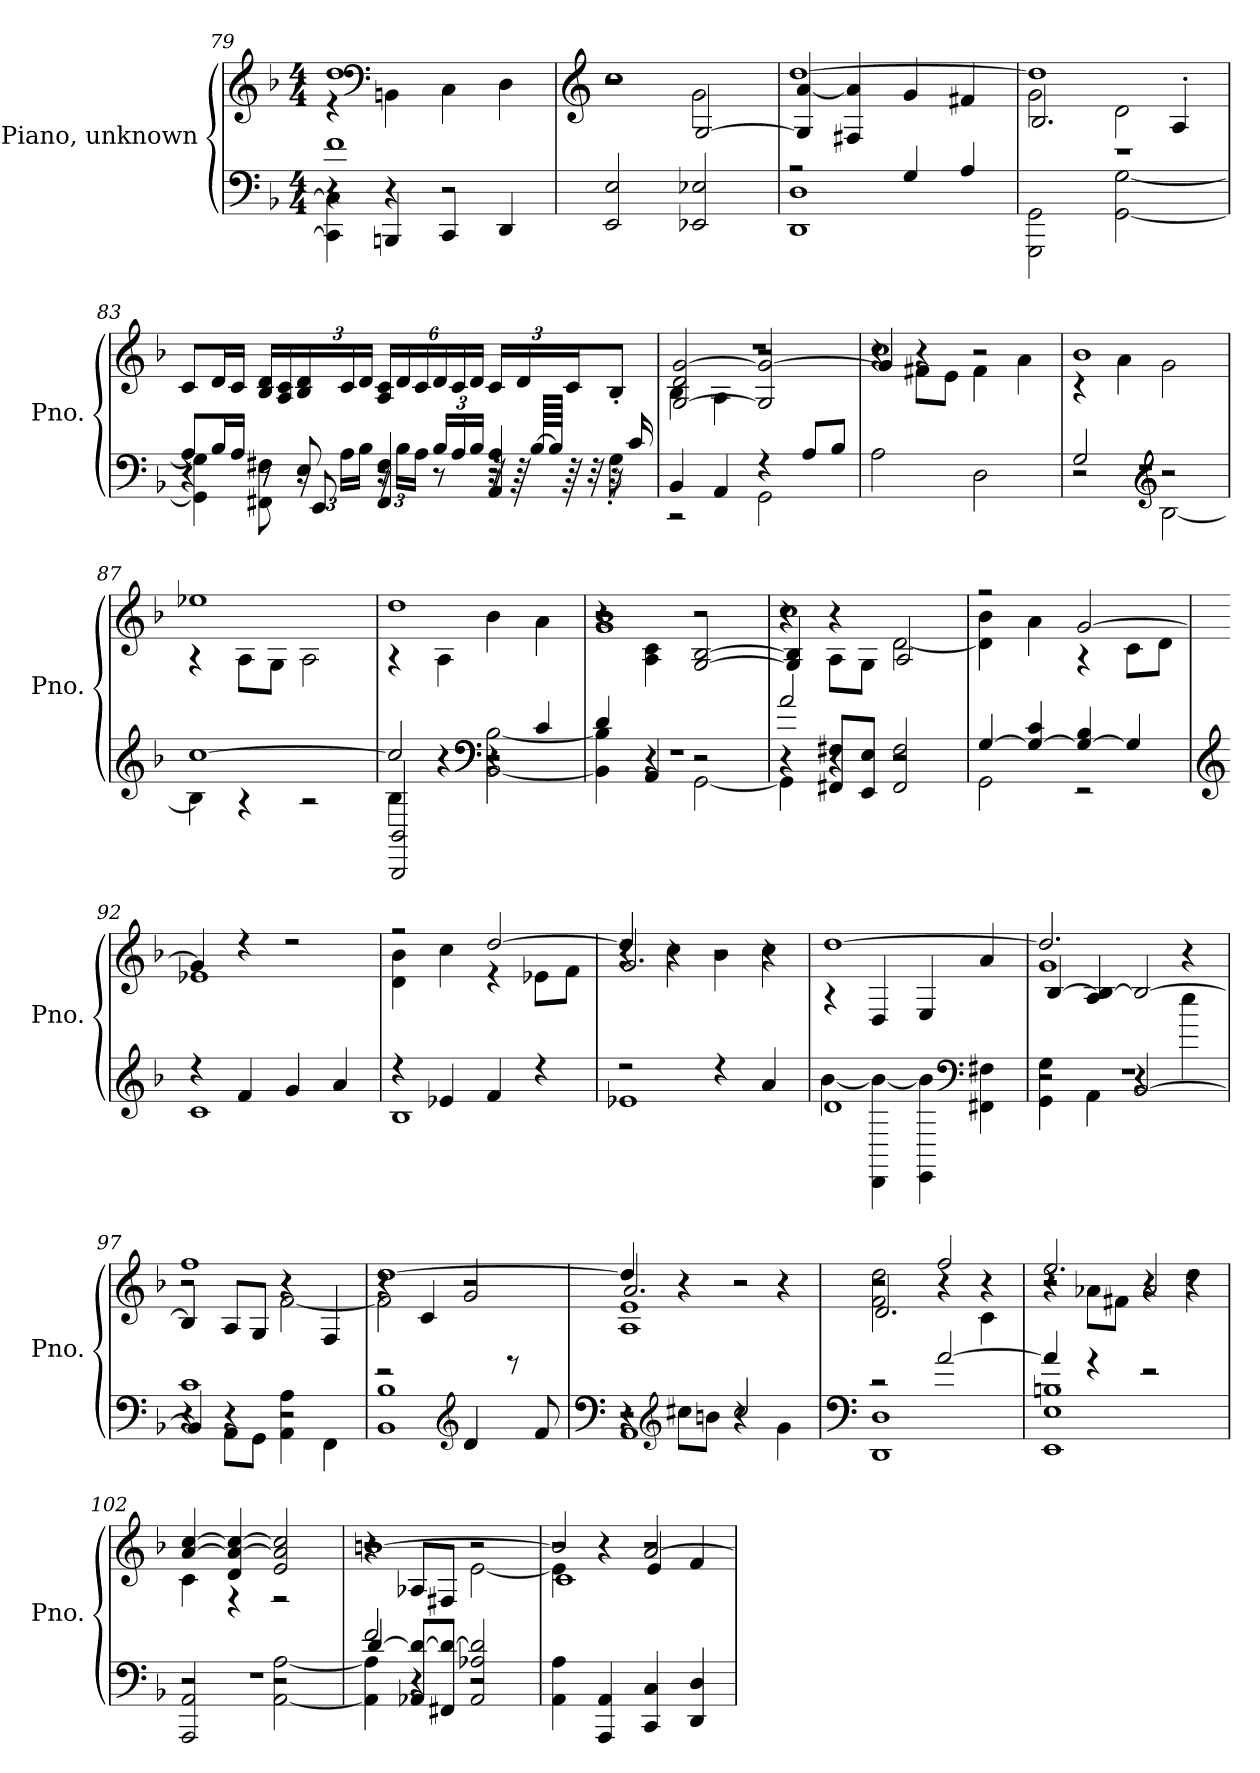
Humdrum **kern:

**kern	**kern
*part1	*part1
*staff2	*staff1
*I"Piano, unknown	*
*I'Pno.	*
*clefF4	*clefG2
*k[b-]	*k[b-]
*M4/4	*M4/4
=79	=79
*^	*^
*	*^	*	*
1f	4CC\] 4C\]	4r	1dd	4r
*	*	*	*clefF4	*
.	4r	4BBBn/	.	4BBn\
.	2r	4CC/	.	4C\
.	.	4DD/	.	4D\
*v	*v	*v	*	*
*	*v	*v
=80	=80
*	*clefG2
*	*^
*	*	*^
2EE/ 2E/	1cc	2r	2r
2EE-X/ 2E-X/	.	2g\	[2G/
*	*	*v	*v
=81	=81	=81
*^	*	*
2r	1DD 1D	[1dd	4G/] [4a/
.	.	.	4F#X/ 4a/]
4G/	.	.	4g/
4A/	.	.	4f#X/
=82	=82	=82	=82
*	*	*	*^
1r	2GGG\ 2GG\	1dd]	2g\	2.B-/
.	[2GG\ [2G\	.	2d\	.
.	.	.	.	4A'/
*	*	*v	*v	*v
!!LO:LB:g=z
=83	=83	=83
*	*^	*
8A/L	4GG\] 4G\]	4r	8c/L
16B-/L	.	.	16d/L
16A/JJ	.	.	16c/JJ
8r	8FF#X\ 8F#X\	8r	16B-/ 16d/LL
.	.	.	16A/ 16c/
*	*	*	*Xbrackettup
8E/	24r	8EE/	24B-/ 24d/
.	24A\LL	.	24c/
.	24B-\JJ	.	24d/JJ
8r	24r	4FF#/ 4F#/	24A/ 24c/LL
.	24B-\LL	.	24d/
.	24A\JJ	.	24c/
*Xbrackettup	*	*	*
24B-/LL	8r	.	24d/
24A/	.	.	24c/
24B-/JJ	.	.	24d/JJ
32r	8r	4AA/ 4A/	24c/LL
64r	.	.	.
.	.	.	24d/
[64B-/LLLL	.	.	.
64B-/JJJJ]	.	.	.
64r	.	.	.
.	.	.	24c/J
32r	.	.	.
16r	8G'\	.	8B-'/J
16c/	.	.	.
*	*v	*v	*
=84	=84	=84
*	*	*^
*	*	*	*^
4BB-/	2r	1r	4B-\	[2G/ 2d/ [2g/
4AA/	.	.	4A\	.
4r	2GG\	.	2r	2G/] 2g/_
8A/L	.	.	.	.
8B-/J	.	.	.	.
*v	*v	*	*	*
=85	=85	=85	=85
2A\	1cc	4r	4g/]
.	.	8f#X\L	4r
.	.	8e\J	.
2D\	.	4f#\	2r
.	.	4a\	.
*	*	*v	*v
=86	=86	=86
*^	*	*
*	*^	*	*
1r	2r	2G/	1b-	4r
.	.	.	.	4a\
*clefG2	*	*	*	*
.	[2B-\	2r	.	2g\
*	*v	*v	*	*
!!LO:LB:g=z	!!
=87	=87	=87	=87
[1cc	4B-\]	1ee-X	4r
.	4r	.	8A\L
.	.	.	8G\J
.	2r	.	2A\
=88	=88	=88	=88
*	*^	*	*
2cc/]	4B-\	2BBB-/ 2BB-/	1dd	4r
.	4r	.	.	4A\
*clefF4	*	*	*	*
2r	[2BB-\ [2B-\	4r	.	4b-\
.	.	4c/	.	4a\
=89	=89	=89	=89	=89
*	*	*	*	*^
1r	4BB-\] 4B-\]	4d/	1g 1b-	4r	2r
.	4r	4AA/	.	4A\ 4c\	.
.	[2GG\	2r	.	2r	[2G/ [2B-/
=90	=90	=90	=90	=90	=90
2a/	4GG\]	4r	1cc	4r	4G/] 4B-/]
.	4r	8FF#X/ 8F#X/L	.	8A\L	4r
.	.	8EE/ 8E/J	.	8G\J	.
2r	2r	2FF#/ 2F#/	.	[2d\	2A/
*	*v	*v	*	*	*
*	*	*	*v	*v
=91	=91	=91	=91
[4G/	2GG\	2r	4d\] 4b-\
4G/_ 4c/	.	.	4a\
4G/_ 4B-/	2r	[2g/	4r
4G/]	.	.	8c\L
.	.	.	8d\J
=92	=92	=92	=92
*clefG2	*	*	*
4r	1c	4g/]	1e-X
4f/	.	4r	.
4g/	.	2r	.
4a/	.	.	.
!!LO:LB:g=z	!!
=93	=93	=93	=93
4r	1B-	2r	4d\ 4b-\
4e-X/	.	.	4cc\
4f/	.	[2dd/	4r
4r	.	.	8e-X\L
.	.	.	8f\J
=94	=94	=94	=94
*	*	*	*^
2r	1e-X	4dd/]	4r	2.g/
.	.	4r	4cc\	.
4r	.	2r	4b-\	.
4a/	.	.	4cc\	4r
*	*	*	*v	*v
=95	=95	=95	=95
1d	[4b-\	[1dd	4r
.	4DD\ 4b-\_	.	4D/
.	4EE\ 4b-\]	.	4E/
*clefF4	*	*	*
.	4FF#X\ 4F#X\	.	4a/
=96	=96	=96	=96
*	*^	*	*^
1r	4GG\ 4G\	2r	2.dd/]	1g	[4B-/
.	4AA\	.	.	.	4A/ 4B-/_
.	4r	[2BB-/	.	.	2B-/_
.	4ee\	.	4r	.	.
=97	=97	=97	=97	=97	=97
1c	4r	4BB-/]	1ff	2r	4B-/]
.	8AA\L	4r	.	.	8A/L
.	8GG\J	.	.	.	8G/J
.	4AA\ 4A\	2r	.	[2f\	4r
.	4FF\	.	.	.	4F/
*	*v	*v	*	*	*
=98	=98	=98	=98	=98
2r	1BB- 1B-	[1dd	2f\]	4r
.	.	.	.	4c/
*clefG2	*	*	*	*
4d/	.	.	2r	2g/
8r	.	.	.	.
8f/	.	.	.	.
*v	*v	*	*	*
!!LO:PB:g=z	!!	!!
=99	=99	=99	=99
*clefF4	*	*	*
*^	*	*	*
*	*^	*	*	*
2r	4r	1AA	4dd/]	1A 1e	2.a/
*clefG2	*	*	*	*	*
.	8cc#X\L	.	4r	.	.
.	8bn\J	.	.	.	.
2cc#/	4r	.	2r	.	.
.	4g\	.	.	.	4r
*v	*v	*v	*	*	*
=100	=100	=100	=100
*clefF4	*	*	*
*^	*	*	*
2r	1DD 1D	2r	2f\ 2dd\	2.d/
[2a/	.	2ff/	4r	.
.	.	.	4c\	4r
=101	=101	=101	=101	=101
4a/]	1EE 1E 1Bn	2.ee/	4r	2r
4r	.	.	8a-X\L	.
.	.	.	8f#X\J	.
2r	.	.	4r	2a-/
.	.	4r	4dd\	.
*	*	*	*v	*v
=102	=102	=102	=102
*	*^	*	*
1r	2r	2AAA/ 2AA/	[4a/ [4cc/	4c\
.	.	.	4d/ 4a/_ 4cc/_	4r
.	[2AA\ [2A\	2r	2e/ 2a/] 2cc/]	2r
=103	=103	=103	=103	=103
*	*	*	*	*^
2f/	4AA\] 4A\]	[4d/	[1bn	2r	4r
.	4r	8AA-X/ 8d/_L	.	.	8A-X/L
.	.	8FF#X/ 8d/_J	.	.	8F#X/J
2r	2r	2AA-/ 2A-X/ 2d/]	.	[2e\	2r
*v	*v	*v	*	*	*
=104	=104	=104	=104
*	*	*	*^
4AA\ 4A\	2b/]	4e\]	2r	1c
4AAA/ 4AA/	.	4r	.	.
4CC/ 4C/	[2a/	2r	4e/	.
4DD/ 4D/	.	.	4f/	.
*	*v	*v	*v	*v
=	=
*-	*-
